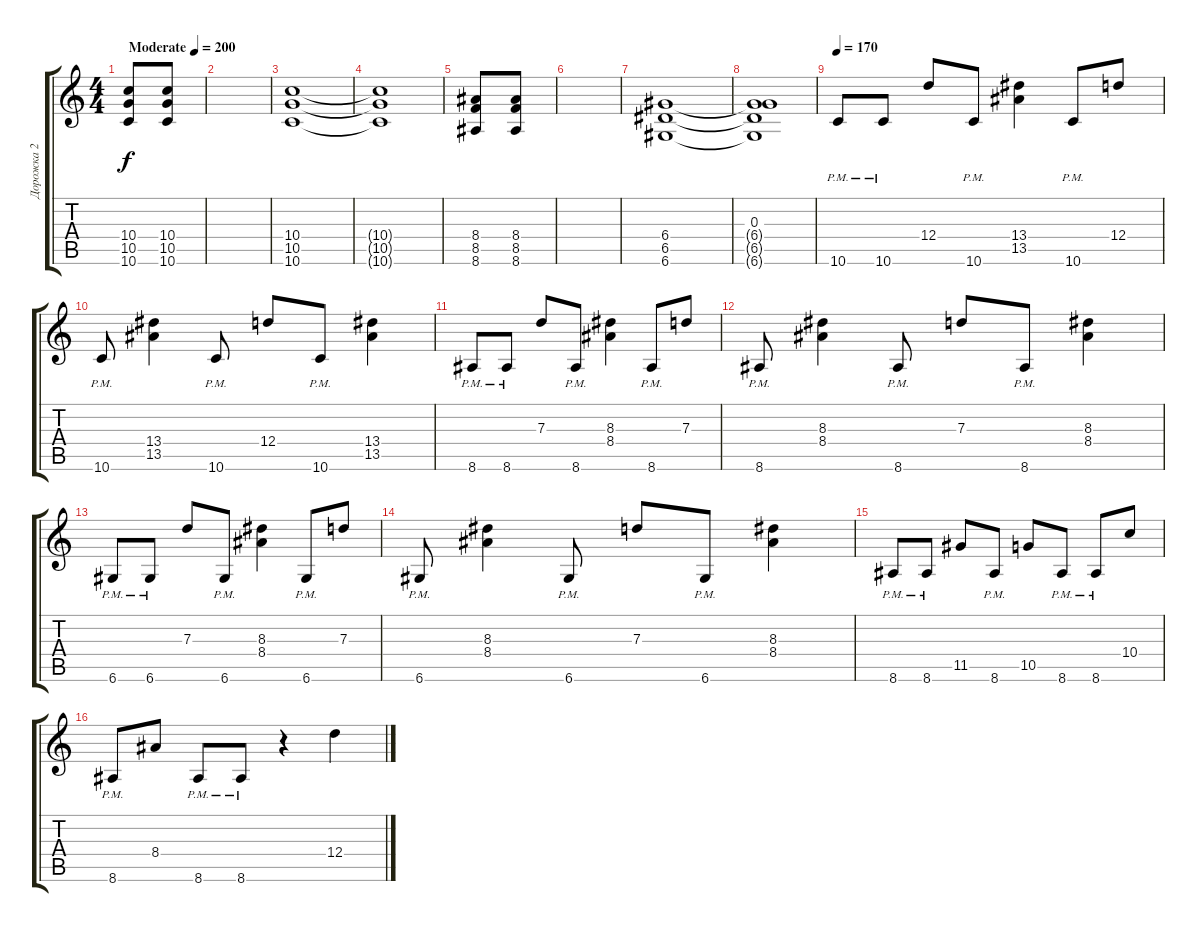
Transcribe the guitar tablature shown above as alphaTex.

\track ("Дорожка 2" "Дорожка 2") {instrument distortionguitar}
\staff {score tabs}
\tuning (E4 B3 G3 D3 A2 D2) {hide}
\ts (4 4)
\tempo (200 "Moderate")
\clef g2
\ks c
(10.4 10.5 10.6).8{dy f instrument distortionguitar} (10.4 10.5 10.6).8 |
|
(10.4 10.5 10.6).1 |
(10.4{t} 10.5{t} 10.6{t}).1 |
(8.4 8.5 8.6).8 (8.4 8.5 8.6).8 |
|
(6.4 6.5 6.6).1 |
(0.3 6.4{t} 6.5{t} 6.6{t}).1 |
\tempo 210
\tempo 170
10.6{pm}.8 10.6{pm}.8 12.4.8 10.6{pm}.8 (13.4 13.5).4 10.6{pm}.8 12.4.8 |
10.6{pm}.8 (13.4 13.5).4 10.6{pm}.8 12.4.8 10.6{pm}.8 (13.4 13.5).4 |
8.6{pm}.8 8.6{pm}.8 7.3.8 8.6{pm}.8 (8.3 8.4).4 8.6{pm}.8 7.3.8 |
8.6{pm}.8 (8.3 8.4).4 8.6{pm}.8 7.3.8 8.6{pm}.8 (8.3 8.4).4 |
6.6{pm}.8 6.6{pm}.8 7.3.8 6.6{pm}.8 (8.3 8.4).4 6.6{pm}.8 7.3.8 |
6.6{pm}.8 (8.3 8.4).4 6.6{pm}.8 7.3.8 6.6{pm}.8 (8.3 8.4).4 |
8.6{pm}.8 8.6{pm}.8 11.5.8 8.6{pm}.8 10.5.8 8.6{pm}.8 8.6{pm}.8 10.4.8 |
8.6{pm}.8 8.4.8 8.6{pm}.8 8.6{pm}.8 r.4 12.4.4
